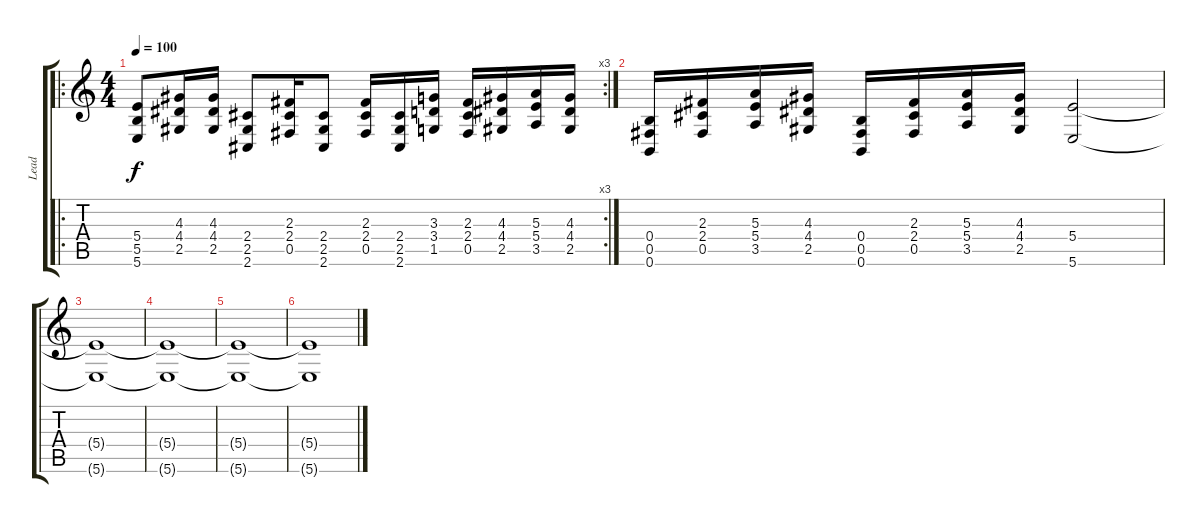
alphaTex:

\track ("Lead" "Lead") {instrument distortionguitar}
\staff {score tabs}
\tuning (Db4 Ab3 E3 B2 Gb2 B1) {hide}
\ro
\rc 3
\ts (4 4)
\tempo 100
\clef g2
\ks c
(5.4 5.5 5.6).8{dy f balance 3} (4.3 4.4 2.5).16 (4.3 4.4 2.5).16 (2.4 2.5 2.6).8 (2.3 2.4 0.5).16 (2.4 2.5 2.6).8 (2.3 2.4 0.5).16 (2.4 2.5 2.6).16 (3.3 3.4 1.5).16 (2.3 2.4 0.5).16 (4.3 4.4 2.5).16 (5.3 5.4 3.5).16 (4.3 4.4 2.5).16 |
(0.4 0.5 0.6).16 (2.3 2.4 0.5).16 (5.3 5.4 3.5).16 (4.3 4.4 2.5).16 (0.4 0.5 0.6).16 (2.3 2.4 0.5).16 (5.3 5.4 3.5).16 (4.3 4.4 2.5).16 (5.4 5.6).2 |
(5.4{t} 5.6{t}).1{volume 8} |
(5.4{t} 5.6{t}).1 |
(5.4{t} 5.6{t}).1{volume 0} |
(5.4{t} 5.6{t}).1
